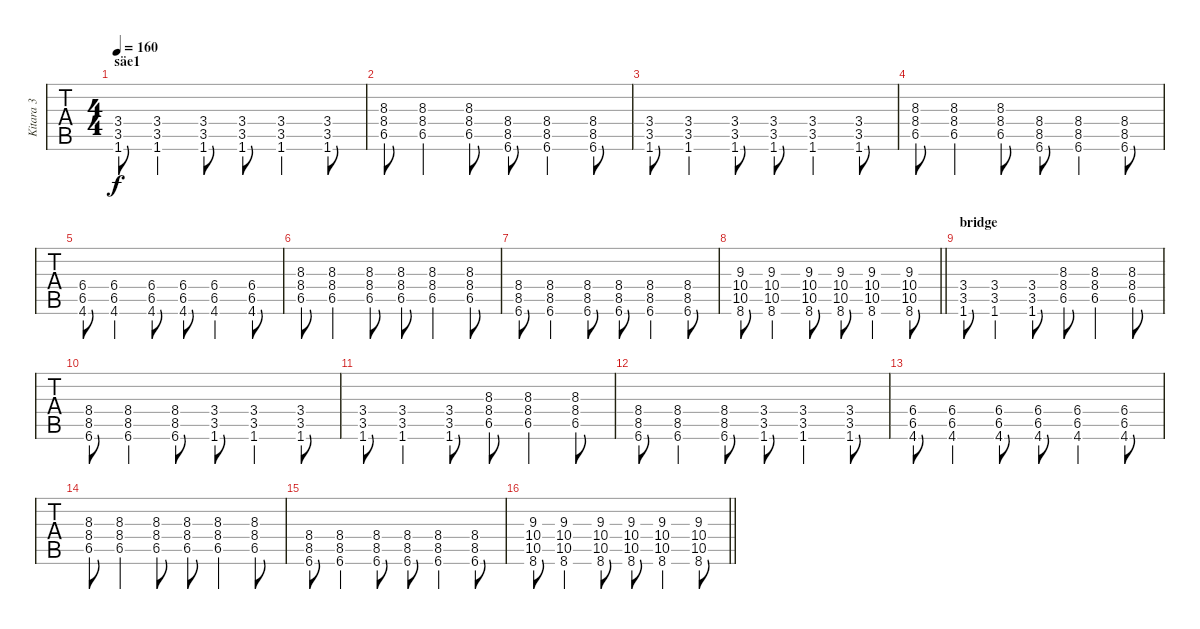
\track ("Kitara 3" "Kitara 3") {instrument overdrivenguitar}
\staff {tabs}
\tuning (E4 B3 G3 D3 A2 E2) {hide}
\ts (4 4)
\section ("" "säe1")
\tempo 160
\clef g2
\ks c
(3.4 3.5 1.6).8{dy f} (3.4 3.5 1.6).4 (3.4 3.5 1.6).8 (3.4 3.5 1.6).8 (3.4 3.5 1.6).4 (3.4 3.5 1.6).8 |
(8.3 8.4 6.5).8 (8.3 8.4 6.5).4 (8.3 8.4 6.5).8 (8.4 8.5 6.6).8 (8.4 8.5 6.6).4 (8.4 8.5 6.6).8 |
(3.4 3.5 1.6).8 (3.4 3.5 1.6).4 (3.4 3.5 1.6).8 (3.4 3.5 1.6).8 (3.4 3.5 1.6).4 (3.4 3.5 1.6).8 |
(8.3 8.4 6.5).8 (8.3 8.4 6.5).4 (8.3 8.4 6.5).8 (8.4 8.5 6.6).8 (8.4 8.5 6.6).4 (8.4 8.5 6.6).8 |
(6.4 6.5 4.6).8 (6.4 6.5 4.6).4 (6.4 6.5 4.6).8 (6.4 6.5 4.6).8 (6.4 6.5 4.6).4 (6.4 6.5 4.6).8 |
(8.3 8.4 6.5).8 (8.3 8.4 6.5).4 (8.3 8.4 6.5).8 (8.3 8.4 6.5).8 (8.3 8.4 6.5).4 (8.3 8.4 6.5).8 |
(8.4 8.5 6.6).8 (8.4 8.5 6.6).4 (8.4 8.5 6.6).8 (8.4 8.5 6.6).8 (8.4 8.5 6.6).4 (8.4 8.5 6.6).8 |
\barLineRight lightlight
(9.3 10.4 10.5 8.6).8 (9.3 10.4 10.5 8.6).4 (9.3 10.4 10.5 8.6).8 (9.3 10.4 10.5 8.6).8 (9.3 10.4 10.5 8.6).4 (9.3 10.4 10.5 8.6).8 |
\section ("" "bridge")
(3.4 3.5 1.6).8 (3.4 3.5 1.6).4 (3.4 3.5 1.6).8 (8.3 8.4 6.5).8 (8.3 8.4 6.5).4 (8.3 8.4 6.5).8 |
(8.4 8.5 6.6).8 (8.4 8.5 6.6).4 (8.4 8.5 6.6).8 (3.4 3.5 1.6).8 (3.4 3.5 1.6).4 (3.4 3.5 1.6).8 |
(3.4 3.5 1.6).8 (3.4 3.5 1.6).4 (3.4 3.5 1.6).8 (8.3 8.4 6.5).8 (8.3 8.4 6.5).4 (8.3 8.4 6.5).8 |
(8.4 8.5 6.6).8 (8.4 8.5 6.6).4 (8.4 8.5 6.6).8 (3.4 3.5 1.6).8 (3.4 3.5 1.6).4 (3.4 3.5 1.6).8 |
(6.4 6.5 4.6).8 (6.4 6.5 4.6).4 (6.4 6.5 4.6).8 (6.4 6.5 4.6).8 (6.4 6.5 4.6).4 (6.4 6.5 4.6).8 |
(8.3 8.4 6.5).8 (8.3 8.4 6.5).4 (8.3 8.4 6.5).8 (8.3 8.4 6.5).8 (8.3 8.4 6.5).4 (8.3 8.4 6.5).8 |
(8.4 8.5 6.6).8 (8.4 8.5 6.6).4 (8.4 8.5 6.6).8 (8.4 8.5 6.6).8 (8.4 8.5 6.6).4 (8.4 8.5 6.6).8 |
\barLineRight lightlight
(9.3 10.4 10.5 8.6).8 (9.3 10.4 10.5 8.6).4 (9.3 10.4 10.5 8.6).8 (9.3 10.4 10.5 8.6).8 (9.3 10.4 10.5 8.6).4 (9.3 10.4 10.5 8.6).8
